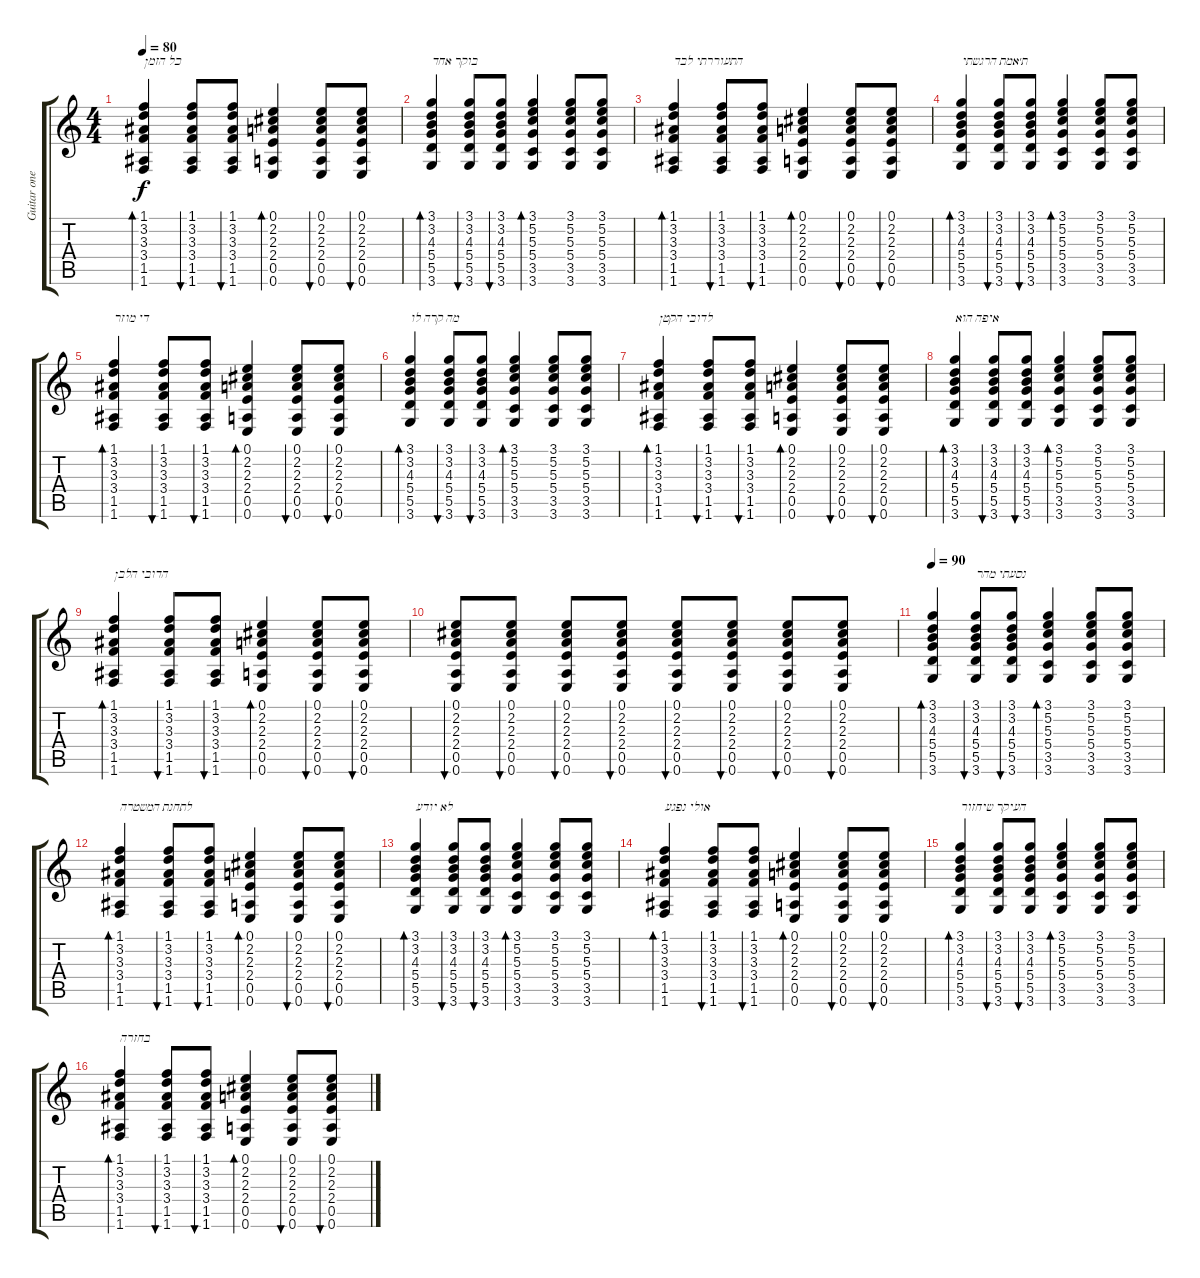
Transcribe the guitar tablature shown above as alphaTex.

\track ("Guitar one." "Guitar one") {instrument electricguitarclean}
\staff {score tabs}
\tuning (E4 B3 G3 D3 A2 E2) {hide}
\ts (4 4)
\tempo 80
\clef g2
\ks c
(1.1 3.2 3.3 3.4 1.5 1.6).4{bd 60 txt "כל הזמן" dy f} (1.1 3.2 3.3 3.4 1.5 1.6).8{bu 30} (1.1 3.2 3.3 3.4 1.5 1.6).8{bu 30} (0.1 2.2 2.3 2.4 0.5 0.6).4{bd 60} (0.1 2.2 2.3 2.4 0.5 0.6).8{bu 30} (0.1 2.2 2.3 2.4 0.5 0.6).8{bu 30} |
(3.1 3.2 4.3 5.4 5.5 3.6).4{bd 120 txt "בוקר אחד "} (3.1 3.2 4.3 5.4 5.5 3.6).8{bu 30} (3.1 3.2 4.3 5.4 5.5 3.6).8{bu 30} (3.1 5.2 5.3 5.4 3.5 3.6).4{bd 60} (3.1 5.2 5.3 5.4 3.5 3.6).8 (3.1 5.2 5.3 5.4 3.5 3.6).8 |
(1.1 3.2 3.3 3.4 1.5 1.6).4{bd 60 txt "התעוררתי לבד"} (1.1 3.2 3.3 3.4 1.5 1.6).8{bu 30} (1.1 3.2 3.3 3.4 1.5 1.6).8{bu 30} (0.1 2.2 2.3 2.4 0.5 0.6).4{bd 60} (0.1 2.2 2.3 2.4 0.5 0.6).8{bu 30} (0.1 2.2 2.3 2.4 0.5 0.6).8{bu 30} |
(3.1 3.2 4.3 5.4 5.5 3.6).4{bd 120 txt "ת'אמת הרגשתי"} (3.1 3.2 4.3 5.4 5.5 3.6).8{bu 30} (3.1 3.2 4.3 5.4 5.5 3.6).8{bu 30} (3.1 5.2 5.3 5.4 3.5 3.6).4{bd 60} (3.1 5.2 5.3 5.4 3.5 3.6).8 (3.1 5.2 5.3 5.4 3.5 3.6).8 |
(1.1 3.2 3.3 3.4 1.5 1.6).4{bd 60 txt "די מוזר"} (1.1 3.2 3.3 3.4 1.5 1.6).8{bu 30} (1.1 3.2 3.3 3.4 1.5 1.6).8{bu 30} (0.1 2.2 2.3 2.4 0.5 0.6).4{bd 60} (0.1 2.2 2.3 2.4 0.5 0.6).8{bu 30} (0.1 2.2 2.3 2.4 0.5 0.6).8{bu 30} |
(3.1 3.2 4.3 5.4 5.5 3.6).4{bd 120 txt "מה קרה לו"} (3.1 3.2 4.3 5.4 5.5 3.6).8{bu 30} (3.1 3.2 4.3 5.4 5.5 3.6).8{bu 30} (3.1 5.2 5.3 5.4 3.5 3.6).4{bd 60} (3.1 5.2 5.3 5.4 3.5 3.6).8 (3.1 5.2 5.3 5.4 3.5 3.6).8 |
(1.1 3.2 3.3 3.4 1.5 1.6).4{bd 60 txt "לדובי הקטן"} (1.1 3.2 3.3 3.4 1.5 1.6).8{bu 30} (1.1 3.2 3.3 3.4 1.5 1.6).8{bu 30} (0.1 2.2 2.3 2.4 0.5 0.6).4{bd 60} (0.1 2.2 2.3 2.4 0.5 0.6).8{bu 30} (0.1 2.2 2.3 2.4 0.5 0.6).8{bu 30} |
(3.1 3.2 4.3 5.4 5.5 3.6).4{bd 120 txt "איפה הוא "} (3.1 3.2 4.3 5.4 5.5 3.6).8{bu 30} (3.1 3.2 4.3 5.4 5.5 3.6).8{bu 30} (3.1 5.2 5.3 5.4 3.5 3.6).4{bd 60} (3.1 5.2 5.3 5.4 3.5 3.6).8 (3.1 5.2 5.3 5.4 3.5 3.6).8 |
(1.1 3.2 3.3 3.4 1.5 1.6).4{bd 60 txt "הדובי הלבן"} (1.1 3.2 3.3 3.4 1.5 1.6).8{bu 30} (1.1 3.2 3.3 3.4 1.5 1.6).8{bu 30} (0.1 2.2 2.3 2.4 0.5 0.6).4{bd 60} (0.1 2.2 2.3 2.4 0.5 0.6).8{bu 30} (0.1 2.2 2.3 2.4 0.5 0.6).8{bu 30} |
(0.1 2.2 2.3 2.4 0.5 0.6).8{bu 30} (0.1 2.2 2.3 2.4 0.5 0.6).8{bu 30} (0.1 2.2 2.3 2.4 0.5 0.6).8{bu 30} (0.1 2.2 2.3 2.4 0.5 0.6).8{bu 30} (0.1 2.2 2.3 2.4 0.5 0.6).8{bu 30} (0.1 2.2 2.3 2.4 0.5 0.6).8{bu 30} (0.1 2.2 2.3 2.4 0.5 0.6).8{bu 30} (0.1 2.2 2.3 2.4 0.5 0.6).8{bu 30} |
\tempo 90
(3.1 3.2 4.3 5.4 5.5 3.6).4{bd 120} (3.1 3.2 4.3 5.4 5.5 3.6).8{bu 30 txt "נסעתי מהר"} (3.1 3.2 4.3 5.4 5.5 3.6).8{bu 30} (3.1 5.2 5.3 5.4 3.5 3.6).4{bd 60} (3.1 5.2 5.3 5.4 3.5 3.6).8 (3.1 5.2 5.3 5.4 3.5 3.6).8 |
(1.1 3.2 3.3 3.4 1.5 1.6).4{bd 60 txt "לתחנת המשטרה"} (1.1 3.2 3.3 3.4 1.5 1.6).8{bu 30} (1.1 3.2 3.3 3.4 1.5 1.6).8{bu 30} (0.1 2.2 2.3 2.4 0.5 0.6).4{bd 60} (0.1 2.2 2.3 2.4 0.5 0.6).8{bu 30} (0.1 2.2 2.3 2.4 0.5 0.6).8{bu 30} |
(3.1 3.2 4.3 5.4 5.5 3.6).4{bd 120 txt "לא יודע "} (3.1 3.2 4.3 5.4 5.5 3.6).8{bu 30} (3.1 3.2 4.3 5.4 5.5 3.6).8{bu 30} (3.1 5.2 5.3 5.4 3.5 3.6).4{bd 60} (3.1 5.2 5.3 5.4 3.5 3.6).8 (3.1 5.2 5.3 5.4 3.5 3.6).8 |
(1.1 3.2 3.3 3.4 1.5 1.6).4{bd 60 txt "אולי נפגע"} (1.1 3.2 3.3 3.4 1.5 1.6).8{bu 30} (1.1 3.2 3.3 3.4 1.5 1.6).8{bu 30} (0.1 2.2 2.3 2.4 0.5 0.6).4{bd 60} (0.1 2.2 2.3 2.4 0.5 0.6).8{bu 30} (0.1 2.2 2.3 2.4 0.5 0.6).8{bu 30} |
(3.1 3.2 4.3 5.4 5.5 3.6).4{bd 120 txt "העיקר שיחזור"} (3.1 3.2 4.3 5.4 5.5 3.6).8{bu 30} (3.1 3.2 4.3 5.4 5.5 3.6).8{bu 30} (3.1 5.2 5.3 5.4 3.5 3.6).4{bd 60} (3.1 5.2 5.3 5.4 3.5 3.6).8 (3.1 5.2 5.3 5.4 3.5 3.6).8 |
(1.1 3.2 3.3 3.4 1.5 1.6).4{bd 60 txt "בחזרה"} (1.1 3.2 3.3 3.4 1.5 1.6).8{bu 30} (1.1 3.2 3.3 3.4 1.5 1.6).8{bu 30} (0.1 2.2 2.3 2.4 0.5 0.6).4{bd 60} (0.1 2.2 2.3 2.4 0.5 0.6).8{bu 30} (0.1 2.2 2.3 2.4 0.5 0.6).8{bu 30}
